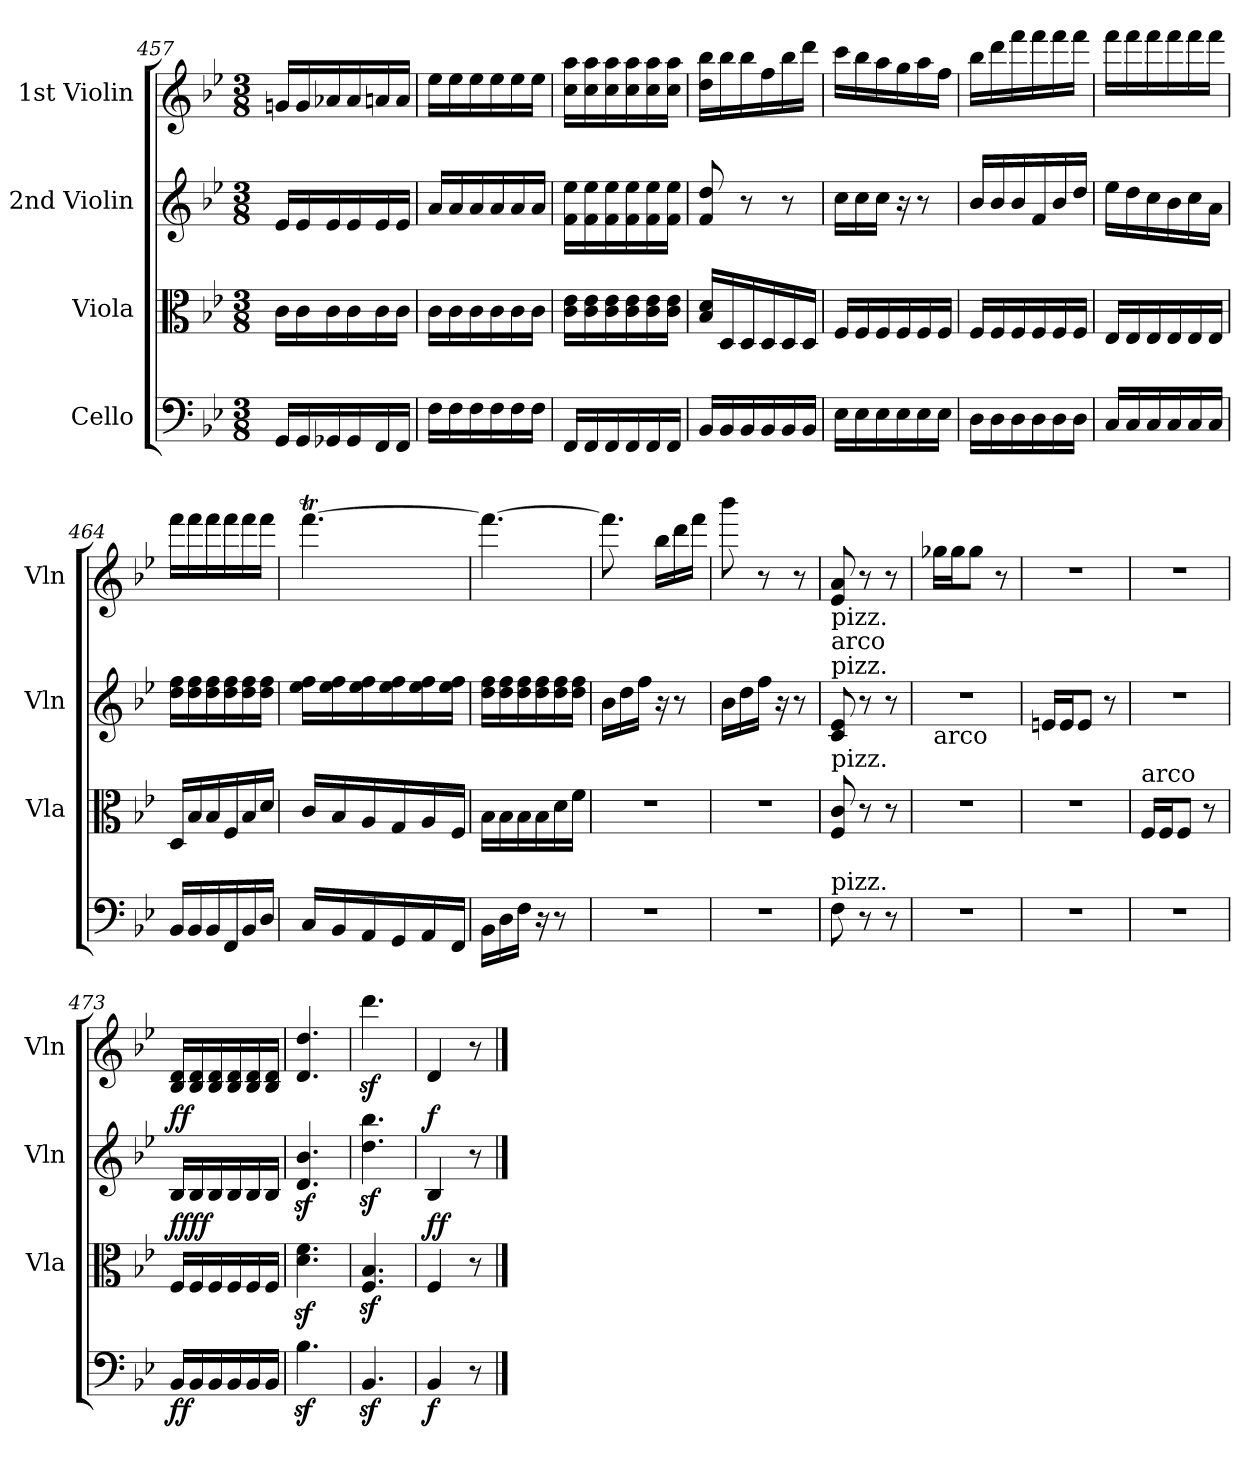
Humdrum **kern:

**kern	**dynam	**kern	**dynam	**kern	**dynam	**kern
*part4	*part4	*part3	*part3	*part2	*part2	*part1
*staff4	*staff4	*staff3	*staff3	*staff2	*staff2	*staff1
*I"Cello	*	*I"Viola	*	*I"2nd Violin	*	*I"1st Violin
*	*	*I'Vla	*	*I'Vln	*	*I'Vln
*clefF4	*	*clefC3	*	*clefG2	*	*clefG2
*k[b-e-]	*	*k[b-e-]	*	*k[b-e-]	*	*k[b-e-]
*B-:	*	*B-:	*	*B-:	*	*B-:
*M3/8	*	*M3/8	*	*M3/8	*	*M3/8
=457	=457	=457	=457	=457	=457	=457
16GG/LL	.	16c\LL	.	16e-/LL	.	16gn/LL
16GG/	.	16c\	.	16e-/	.	16g/
16GG-X/	.	16c\	.	16e-/	.	16a-X/
16GG-/	.	16c\	.	16e-/	.	16a-/
16FF/	.	16c\	.	16e-/	.	16an/
16FF/JJ	.	16c\JJ	.	16e-/JJ	.	16a/JJ
=458	=458	=458	=458	=458	=458	=458
16F\LL	.	16c\LL	.	16a/LL	.	16ee-\LL
16F\	.	16c\	.	16a/	.	16ee-\
16F\	.	16c\	.	16a/	.	16ee-\
16F\	.	16c\	.	16a/	.	16ee-\
16F\	.	16c\	.	16a/	.	16ee-\
16F\JJ	.	16c\JJ	.	16a/JJ	.	16ee-\JJ
=459	=459	=459	=459	=459	=459	=459
16FF/LL	.	16c\ 16e-\LL	.	16f\ 16ee-\LL	.	16cc\ 16aa\LL
16FF/	.	16c\ 16e-\	.	16f\ 16ee-\	.	16cc\ 16aa\
16FF/	.	16c\ 16e-\	.	16f\ 16ee-\	.	16cc\ 16aa\
16FF/	.	16c\ 16e-\	.	16f\ 16ee-\	.	16cc\ 16aa\
16FF/	.	16c\ 16e-\	.	16f\ 16ee-\	.	16cc\ 16aa\
16FF/JJ	.	16c\ 16e-\JJ	.	16f\ 16ee-\JJ	.	16cc\ 16aa\JJ
=460	=460	=460	=460	=460	=460	=460
16BB-/LL	.	16B-/ 16d/LL	.	8f/ 8dd/	.	16dd\ 16bb-\LL
16BB-/	.	16D/	.	.	.	16bb-\
16BB-/	.	16D/	.	8r	.	16bb-\
16BB-/	.	16D/	.	.	.	16ff\
16BB-/	.	16D/	.	8r	.	16bb-\
16BB-/JJ	.	16D/JJ	.	.	.	16ddd\JJ
!!LO:LB:g=z
=461	=461	=461	=461	=461	=461	=461
16E-\LL	.	16F/LL	.	16cc\LL	.	16ccc\LL
16E-\	.	16F/	.	16cc\	.	16bb-\
16E-\	.	16F/	.	16cc\JJ	.	16aa\
16E-\	.	16F/	.	16r	.	16gg\
16E-\	.	16F/	.	8r	.	16aa\
16E-\JJ	.	16F/JJ	.	.	.	16ff\JJ
=462	=462	=462	=462	=462	=462	=462
16D\LL	.	16F/LL	.	16b-/LL	.	16bb-\LL
16D\	.	16F/	.	16b-/	.	16ddd\
16D\	.	16F/	.	16b-/	.	16fff\
16D\	.	16F/	.	16f/	.	16fff\
16D\	.	16F/	.	16b-/	.	16fff\
16D\JJ	.	16F/JJ	.	16dd/JJ	.	16fff\JJ
=463	=463	=463	=463	=463	=463	=463
16C/LL	.	16E-/LL	.	16ee-\LL	.	16fff\LL
16C/	.	16E-/	.	16dd\	.	16fff\
16C/	.	16E-/	.	16cc\	.	16fff\
16C/	.	16E-/	.	16b-\	.	16fff\
16C/	.	16E-/	.	16cc\	.	16fff\
16C/JJ	.	16E-/JJ	.	16a\JJ	.	16fff\JJ
=464	=464	=464	=464	=464	=464	=464
16BB-/LL	.	16D/LL	.	16dd\ 16ff\LL	.	16fff\LL
16BB-/	.	16B-/	.	16dd\ 16ff\	.	16fff\
16BB-/	.	16B-/	.	16dd\ 16ff\	.	16fff\
16FF/	.	16F/	.	16dd\ 16ff\	.	16fff\
16BB-/	.	16B-/	.	16dd\ 16ff\	.	16fff\
16D/JJ	.	16d/JJ	.	16dd\ 16ff\JJ	.	16fff\JJ
!!LO:PB:g=z
=465	=465	=465	=465	=465	=465	=465
16C/LL	.	16c/LL	.	16ee-\ 16ff\LL	.	[4.fffT\
16BB-/	.	16B-/	.	16ee-\ 16ff\	.	.
16AA/	.	16A/	.	16ee-\ 16ff\	.	.
16GG/	.	16G/	.	16ee-\ 16ff\	.	.
16AA/	.	16A/	.	16ee-\ 16ff\	.	.
16FF/JJ	.	16F/JJ	.	16ee-\ 16ff\JJ	.	.
=466	=466	=466	=466	=466	=466	=466
16BB-\LL	.	16B-\LL	.	16dd\ 16ff\LL	.	4.fff\_
16D\	.	16B-\	.	16dd\ 16ff\	.	.
16F\JJ	.	16B-\	.	16dd\ 16ff\	.	.
16r	.	16B-\	.	16dd\ 16ff\	.	.
8r	.	16d\	.	16dd\ 16ff\	.	.
.	.	16f\JJ	.	16dd\ 16ff\JJ	.	.
=467	=467	=467	=467	=467	=467	=467
4.r	.	4.r	.	16b-\LL	.	8.fffTTT\]
.	.	.	.	16dd\	.	.
.	.	.	.	16ff\JJ	.	.
.	.	.	.	16r	.	16bb-\LL
.	.	.	.	8r	.	16ddd\
.	.	.	.	.	.	16fff\JJ
=468	=468	=468	=468	=468	=468	=468
4.r	.	4.r	.	16b-\LL	.	8bbb-\
.	.	.	.	16dd\	.	.
.	.	.	.	16ff\JJ	.	8r
.	.	.	.	16r	.	.
.	.	.	.	8r	.	8r
=469	=469	=469	=469	=469	=469	=469
!	!	!	!	!	!	!LO:TX:b:t=pizz.
!	!	!	!	!	!	!LO:TX:b:t=arco
!	!	!	!	!LO:TX:a:t=pizz.	!	!
!	!	!LO:TX:a:t=pizz.	!	!	!	!
!LO:TX:a:t=pizz.	!	!	!	!	!	!
8F\	.	8F/ 8c/	.	8c/ 8e-/	.	8e-/ 8a/
8r	.	8r	.	8r	.	8r
8r	.	8r	.	8r	.	8r
=470	=470	=470	=470	=470	=470	=470
!	!	!	!	!LO:TX:b:t=arco	!	!
4.r	.	4.r	.	4.r	.	16gg-X\LL
.	.	.	.	.	.	16gg-\J
.	.	.	.	.	.	8gg-\J
.	.	.	.	.	.	8r
=471	=471	=471	=471	=471	=471	=471
4.r	.	4.r	.	16en/LL	.	4.r
.	.	.	.	16e/J	.	.
.	.	.	.	8e/J	.	.
.	.	.	.	8r	.	.
!!LO:LB:g=z
=472	=472	=472	=472	=472	=472	=472
!	!	!LO:TX:a:t=arco	!	!	!	!
4.r	.	16F/LL	.	4.r	.	4.r
.	.	16F/J	.	.	.	.
.	.	8F/J	.	.	.	.
.	.	8r	.	.	.	.
=473	=473	=473	=473	=473	=473	=473
!	!LO:DY:b	!	!LO:DY:b	!	!	!
!	!	!	!LO:DY:n=1:a	!	!LO:DY:a	!
16BB-/LL	ff	16F/LL	ff ff	16B-/LL	ff	16B-/ 16d/LL
16BB-/	.	16F/	.	16B-/	.	16B-/ 16d/
16BB-/	.	16F/	.	16B-/	.	16B-/ 16d/
16BB-/	.	16F/	.	16B-/	.	16B-/ 16d/
16BB-/	.	16F/	.	16B-/	.	16B-/ 16d/
16BB-/JJ	.	16F/JJ	.	16B-/JJ	.	16B-/ 16d/JJ
=474	=474	=474	=474	=474	=474	=474
4.B-z<\	.	4.d\z> 4.f\z>	.	4.d/z> 4.b-/z>	.	4.d/ 4.dd/
=475	=475	=475	=475	=475	=475	=475
4.BB-z</	.	4.F/z< 4.B-/z<	.	4.dd\z< 4.bb-\z<	.	4.dddz<\
=476	=476	=476	=476	=476	=476	=476
!	!LO:DY:b	!	!LO:DY:a	!	!	!
!	!	!	!LO:DY:n=1:b	!	!LO:DY:a	!
4BB-/	f	4F/	f f	4B-/	f	4d/
8r	.	8r	.	8r	.	8r
==	==	==	==	==	==	==
*-	*-	*-	*-	*-	*-	*-
